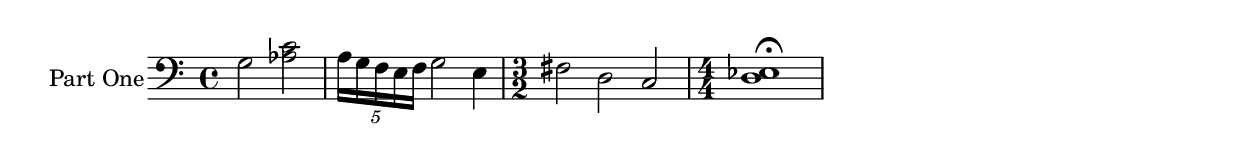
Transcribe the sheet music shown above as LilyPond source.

\version "2.20.0"

% This is the extracted part for instrument 'PlayerOne'.

\version "2.20.0"

% These are my instrument definitions.

\language "english"

playerone = \relative c'
{
  cs4\mf d8[(ef\< f) g-.] a4 | %m1
  f16-. g(a e) a4 d->-. f->-. | %m2
  \time 3/2
  e2\ff^Intense b f | %m3
  \clef alto
  \numericTimeSignature \time 4/4
  <c a>1\fermata \bar "|." | %m4
}

playertwo = \relative c'
{
  \clef "bass" g2 <af c>2 |
  \tuplet 5/4 {a16 g f e f} g2 e4 |
  \time 3/2
  fs2 d2 c2 |
  \numericTimeSignature \time 4/4
  <d ef>1\fermata |
}


\score {
  \new Staff \with { instrumentName = "Part One" } \playertwo
}